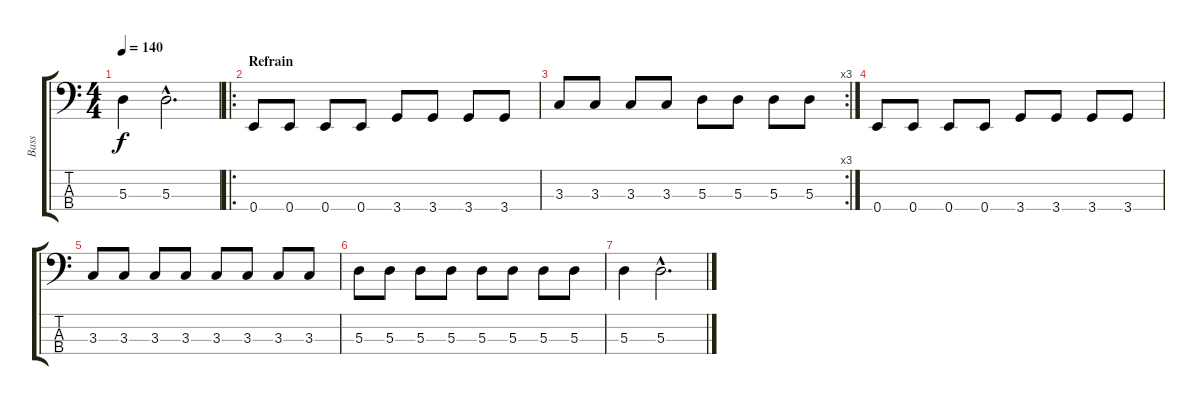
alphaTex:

\track ("Bass" "Bass") {instrument electricbasspick}
\staff {score tabs}
\tuning (G2 D2 A1 E1) {hide}
\ts (4 4)
\tempo 140
\clef f4
\ks c
5.3.4{dy f} 5.3{hac}.2{d} |
\ro
\section ("" "Refrain")
0.4.8 0.4.8 0.4.8 0.4.8 3.4.8 3.4.8 3.4.8 3.4.8 |
\rc 3
3.3.8 3.3.8 3.3.8 3.3.8 5.3.8 5.3.8 5.3.8 5.3.8 |
0.4.8 0.4.8 0.4.8 0.4.8 3.4.8 3.4.8 3.4.8 3.4.8 |
3.3.8 3.3.8 3.3.8 3.3.8 3.3.8 3.3.8 3.3.8 3.3.8 |
5.3.8 5.3.8 5.3.8 5.3.8 5.3.8 5.3.8 5.3.8 5.3.8 |
5.3.4 5.3{hac}.2{d}
